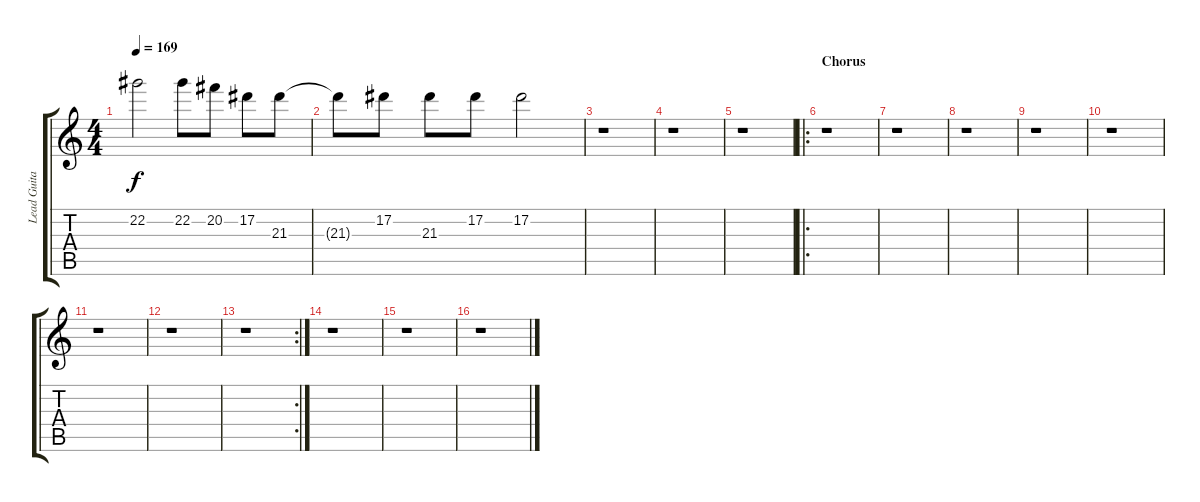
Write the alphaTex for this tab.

\track ("Lead Guitar 2" "Lead Guita") {instrument distortionguitar}
\staff {score tabs}
\tuning (Eb4 Bb3 Gb3 Db3 Ab2 Eb2) {hide}
\ts (4 4)
\tempo 169
\clef g2
\ks c
22.2.2{dy f} 22.2.8 20.2.8 17.2.8 21.3.8 |
21.3{t}.8 17.2.8 21.3.8 17.2.8 17.2.2 |
r.1 |
r.1 |
r.1 |
\ro
\section ("" "Chorus")
r.1 |
r.1 |
r.1 |
r.1 |
r.1 |
r.1 |
r.1 |
\rc 2
r.1 |
r.1 |
r.1 |
r.1
